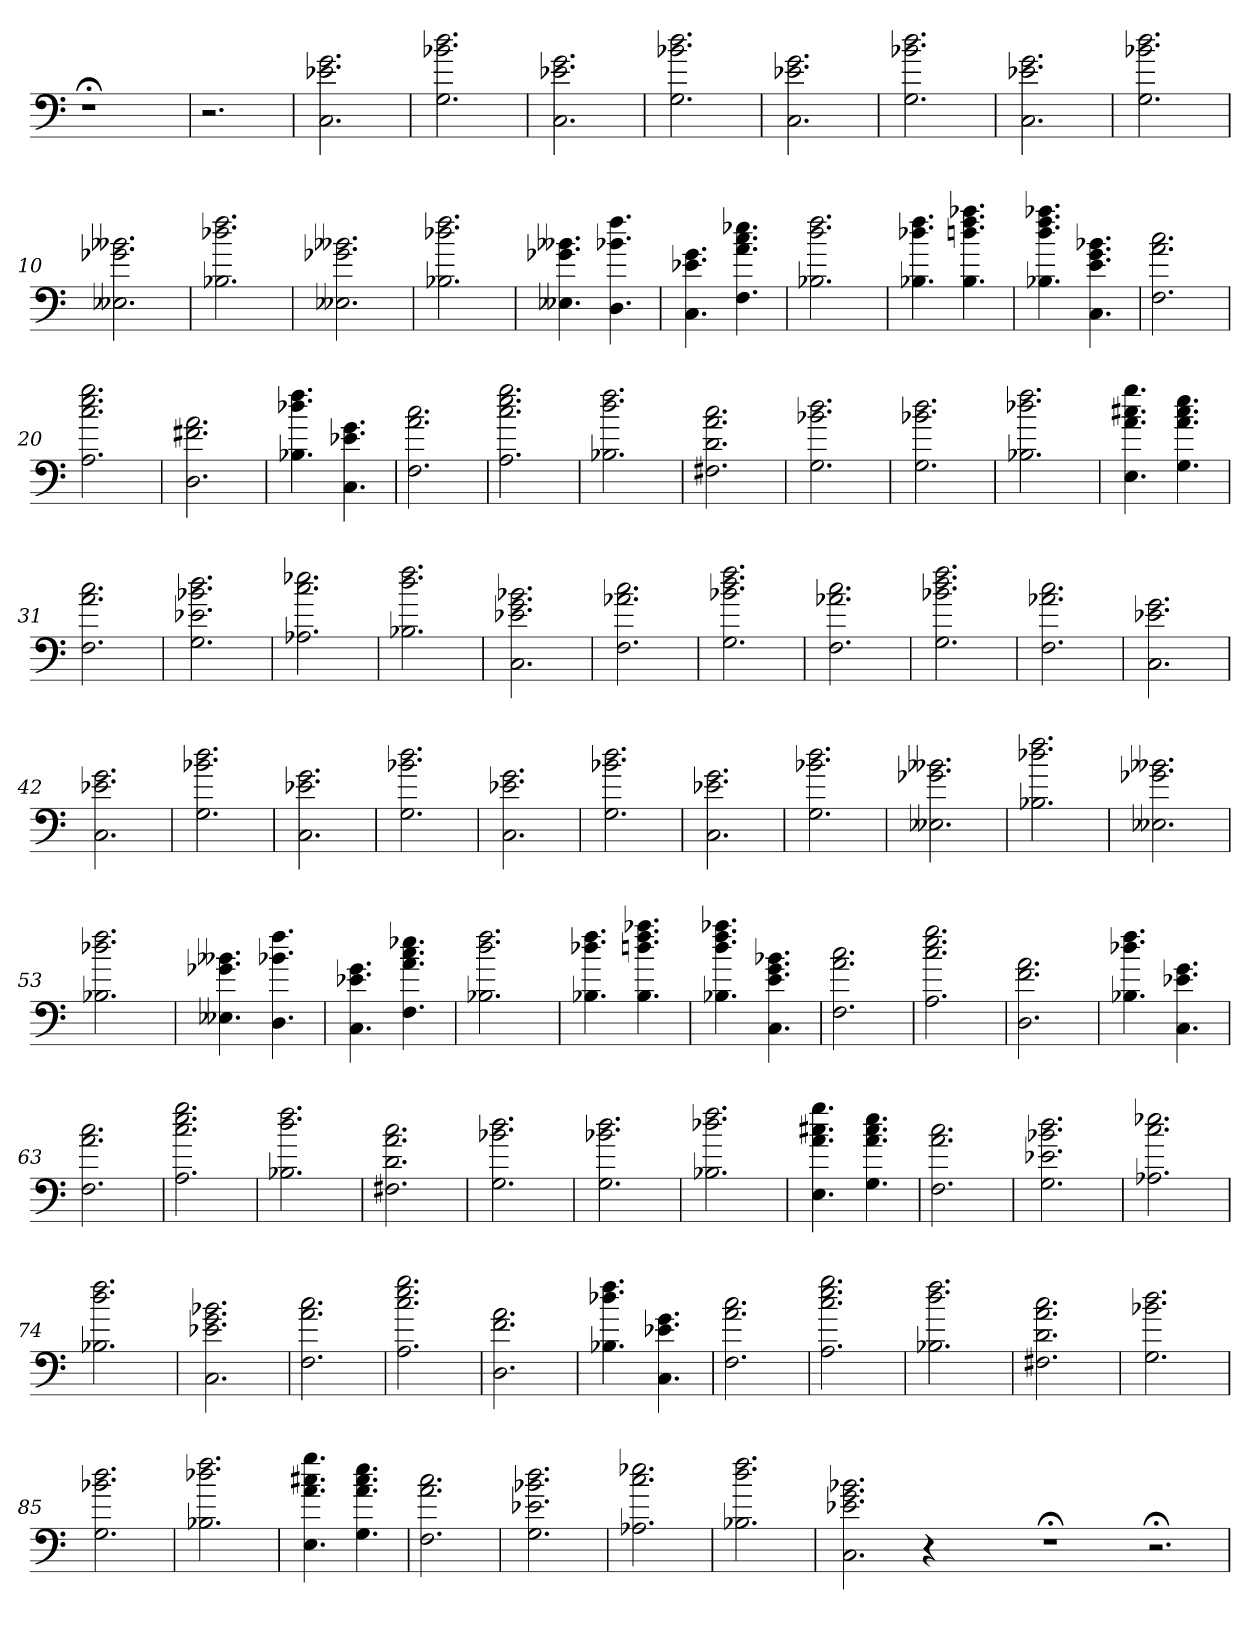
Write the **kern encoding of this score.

**kern
*part1
*staff1
=
1r;<
=1
2.r
=2
2.C 2.e-X 2.g
=3
2.G 2.b-X 2.dd
=4
2.C 2.e-X 2.g
=5
2.G 2.b-X 2.dd
=6
2.C 2.e-X 2.g
=7
2.G 2.b-X 2.dd
=8
2.C 2.e-X 2.g
=9
2.G 2.b-X 2.dd
=10
2.E--X 2.g-X 2.b--X
=11
2.B-X 2.dd-X 2.ff
=12
2.E--X 2.g-X 2.b--X
=13
2.B-X 2.dd-X 2.ff
=14
4.E--X 4.g-X 4.b--X
4.D 4.b-X 4.ff
=15
4.C 4.e-X 4.g
4.F 4.a 4.cc 4.ee-X
=16
2.B-X 2.dd 2.ff
=17
4.B-X 4.dd-X 4.ff
4.B- 4.ddn 4.ff 4.aa-X
=18
4.B-X 4.dd 4.ff 4.aa-X
4.C 4.e 4.g 4.b-X
=19
2.F 2.a 2.cc
=20
2.A 2.cc 2.ee 2.gg
=21
2.D 2.f#X 2.a
=22
4.B-X 4.dd-X 4.ff
4.C 4.e-X 4.g
=23
2.F 2.a 2.cc
=24
2.A 2.cc 2.ee 2.gg
=25
2.B-X 2.dd 2.ff
=26
2.F#X 2.d 2.a 2.cc
=27
2.G 2.b-X 2.dd
=28
2.G 2.b-X 2.dd
=29
2.B-X 2.dd-X 2.ff
=30
4.E 4.a 4.cc#X 4.gg
4.G 4.a 4.cc# 4.ee
=31
2.F 2.a 2.cc
=32
2.G 2.e-X 2.b-X 2.dd
=33
2.A-X 2.cc 2.ee-X
=34
2.B-X 2.dd 2.ff
=35
2.C 2.e-X 2.g 2.b-X
=36
2.F 2.a-X 2.cc
=37
2.G 2.b-X 2.dd 2.ff
=38
2.F 2.a-X 2.cc
=39
2.G 2.b-X 2.dd 2.ff
=40
2.F 2.a-X 2.cc
=41
2.C 2.e-X 2.g
=42
2.C 2.e-X 2.g
=43
2.G 2.b-X 2.dd
=44
2.C 2.e-X 2.g
=45
2.G 2.b-X 2.dd
=46
2.C 2.e-X 2.g
=47
2.G 2.b-X 2.dd
=48
2.C 2.e-X 2.g
=49
2.G 2.b-X 2.dd
=50
2.E--X 2.g-X 2.b--X
=51
2.B-X 2.dd-X 2.ff
=52
2.E--X 2.g-X 2.b--X
=53
2.B-X 2.dd-X 2.ff
=54
4.E--X 4.g-X 4.b--X
4.D 4.b-X 4.ff
=55
4.C 4.e-X 4.g
4.F 4.a 4.cc 4.ee-X
=56
2.B-X 2.dd 2.ff
=57
4.B-X 4.dd-X 4.ff
4.B- 4.ddn 4.ff 4.aa-X
=58
4.B-X 4.dd 4.ff 4.aa-X
4.C 4.e 4.g 4.b-X
=59
2.F 2.a 2.cc
=60
2.A 2.cc 2.ee 2.gg
=61
2.D 2.f 2.a
=62
4.B-X 4.dd-X 4.ff
4.C 4.e-X 4.g
=63
2.F 2.a 2.cc
=64
2.A 2.cc 2.ee 2.gg
=65
2.B-X 2.dd 2.ff
=66
2.F#X 2.d 2.a 2.cc
=67
2.G 2.b-X 2.dd
=68
2.G 2.b-X 2.dd
=69
2.B-X 2.dd-X 2.ff
=70
4.E 4.a 4.cc#X 4.gg
4.G 4.a 4.cc# 4.ee
=71
2.F 2.a 2.cc
=72
2.G 2.e-X 2.b-X 2.dd
=73
2.A-X 2.cc 2.ee-X
=74
2.B-X 2.dd 2.ff
=75
2.C 2.e-X 2.g 2.b-X
=76
2.F 2.a 2.cc
=77
2.A 2.cc 2.ee 2.gg
=78
2.D 2.f 2.a
=79
4.B-X 4.dd-X 4.ff
4.C 4.e-X 4.g
=80
2.F 2.a 2.cc
=81
2.A 2.cc 2.ee 2.gg
=82
2.B-X 2.dd 2.ff
=83
2.F#X 2.d 2.a 2.cc
=84
2.G 2.b-X 2.dd
=85
2.G 2.b-X 2.dd
=86
2.B-X 2.dd-X 2.ff
=87
4.E 4.a 4.cc#X 4.gg
4.G 4.a 4.cc# 4.ee
=88
2.F 2.a 2.cc
=89
2.G 2.e-X 2.b-X 2.dd
=90
2.A-X 2.cc 2.ee-X
=91
2.B-X 2.dd 2.ff
=92
2.C 2.e-X 2.g 2.b-X
4r
2.ryy
1r;<
=93-
2.r;<
=
*-
